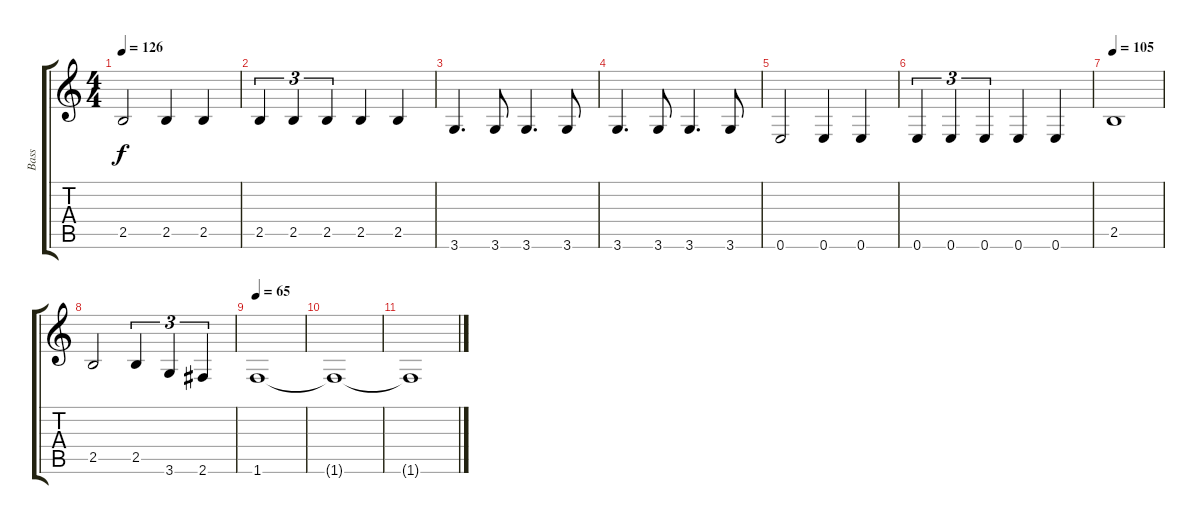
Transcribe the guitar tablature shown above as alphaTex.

\track ("Bass" "Bass") {instrument electricbasspick}
\staff {score tabs}
\tuning (E4 B3 G3 D3 A2 E2) {hide}
\ts (4 4)
\tempo 126
\clef g2
\ks c
2.5.2{dy f} 2.5.4 2.5.4 |
2.5.4{tu (3 2)} 2.5.4{tu (3 2)} 2.5.4{tu (3 2)} 2.5.4 2.5.4 |
3.6.4{d} 3.6.8 3.6.4{d} 3.6.8 |
3.6.4{d} 3.6.8 3.6.4{d} 3.6.8 |
0.6.2 0.6.4 0.6.4 |
0.6.4{tu (3 2)} 0.6.4{tu (3 2)} 0.6.4{tu (3 2)} 0.6.4 0.6.4 |
\tempo 105
2.5.1 |
2.5.2 2.5.4{tu (3 2)} 3.6.4{tu (3 2)} 2.6.4{tu (3 2)} |
\tempo 65
1.6.1 |
1.6{t}.1 |
1.6{t}.1
